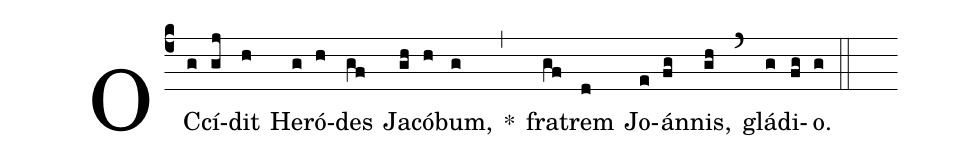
%%
(c4)
OC(g)cí(gj)dit(h) He(g)ró(h)des(gf) Ja(gh)có(h)bum,(g) *(,)
fra(gf)trem(d) Jo(e)án(fg)nis,(gh) (`)
glá(g)di(fg)o.(g) (::)
